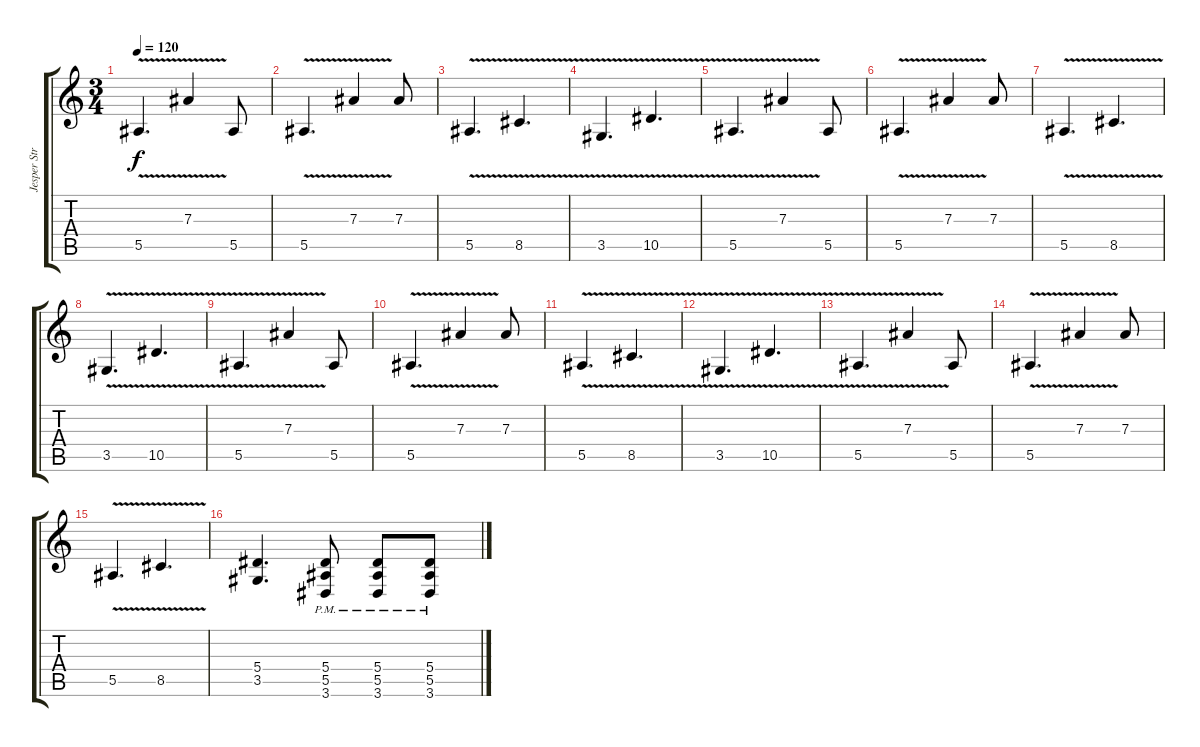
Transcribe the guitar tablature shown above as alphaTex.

\track ("Jesper Strömblad" "Jesper Str") {instrument distortionguitar}
\staff {score tabs}
\tuning (C4 G3 Eb3 Bb2 F2 C2) {hide}
\ts (3 4)
\tempo 120
\clef g2
\ks c
5.5{v}.4{d dy f volume 16} 7.3{v}.4 5.5.8 |
5.5{v}.4{d} 7.3{v}.4 7.3.8 |
5.5{v}.4{d} 8.5{v}.4{d} |
3.5{v}.4{d} 10.5{v}.4{d} |
5.5{v}.4{d} 7.3{v}.4 5.5.8 |
5.5{v}.4{d} 7.3{v}.4 7.3.8 |
5.5{v}.4{d} 8.5{v}.4{d} |
3.5{v}.4{d} 10.5{v}.4{d} |
5.5{v}.4{d} 7.3{v}.4 5.5.8 |
5.5{v}.4{d} 7.3{v}.4 7.3.8 |
5.5{v}.4{d} 8.5{v}.4{d} |
3.5{v}.4{d} 10.5{v}.4{d} |
5.5{v}.4{d} 7.3{v}.4 5.5.8 |
5.5{v}.4{d} 7.3{v}.4 7.3.8 |
5.5{v}.4{d} 8.5{v}.4{d} |
(5.4 3.5).4{d balance 8} (5.4{pm} 5.5{pm} 3.6{pm}).8 (5.4{pm} 5.5{pm} 3.6{pm}).8 (5.4{pm} 5.5{pm} 3.6{pm}).8
